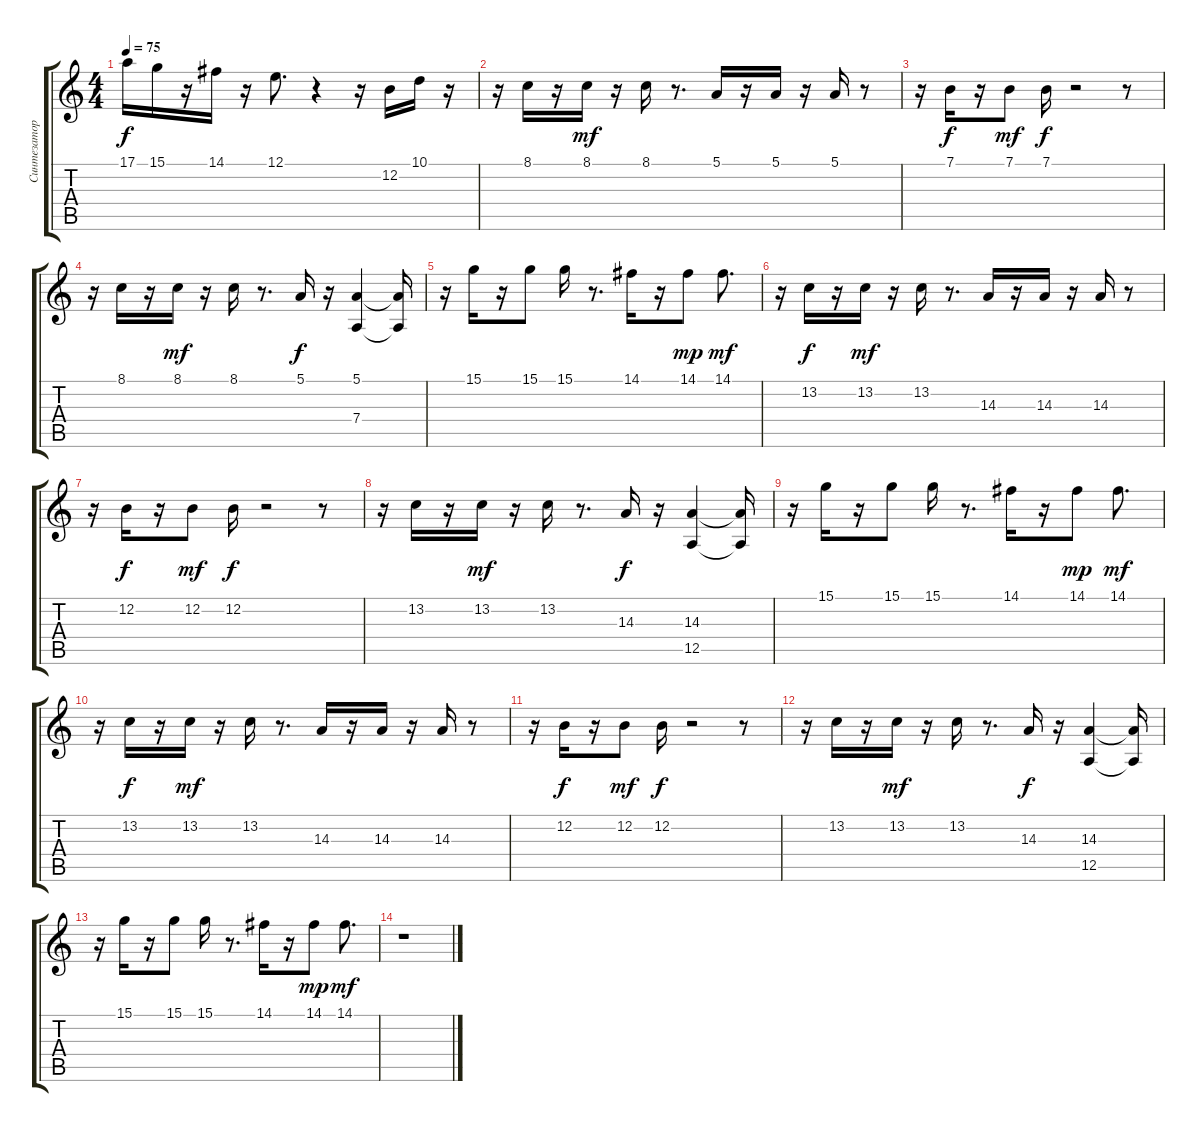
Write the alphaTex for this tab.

\track ("Синтезатор" "Синтезатор") {instrument flute}
\staff {score tabs}
\tuning (E4 B3 G3 D3 A2 E2) {hide}
\ts (4 4)
\tempo 75
\clef g2
\ks c
17.1.16{dy f} 15.1.16 r.16 14.1.16 r.16 12.1.8{d} r.4 r.16 12.2.16 10.1.16 r.16 |
r.16 8.1.16 r.16 8.1.16{dy mf} r.16 8.1.16 r.8{d} 5.1.16 r.16 5.1.16 r.16 5.1.16 r.8 |
r.16 7.1.16{dy f} r.16 7.1.8{dy mf} 7.1.16{dy f} r.2 r.8 |
r.16 8.1.16 r.16 8.1.16{dy mf} r.16 8.1.16 r.8{d} 5.1.16{dy f} r.16 (5.1 7.4).4 (5.1{t} 7.4{t}).16 |
r.16 15.1.16 r.16 15.1.8 15.1.16 r.8{d} 14.1.16 r.16 14.1.8{dy mp} 14.1.8{d dy mf} |
r.16 13.2.16{dy f} r.16 13.2.16{dy mf} r.16 13.2.16 r.8{d} 14.3.16 r.16 14.3.16 r.16 14.3.16 r.8 |
r.16 12.2.16{dy f} r.16 12.2.8{dy mf} 12.2.16{dy f} r.2 r.8 |
r.16 13.2.16 r.16 13.2.16{dy mf} r.16 13.2.16 r.8{d} 14.3.16{dy f} r.16 (14.3 12.5).4 (14.3{t} 12.5{t}).16 |
r.16 15.1.16 r.16 15.1.8 15.1.16 r.8{d} 14.1.16 r.16 14.1.8{dy mp} 14.1.8{d dy mf} |
r.16 13.2.16{dy f} r.16 13.2.16{dy mf} r.16 13.2.16 r.8{d} 14.3.16 r.16 14.3.16 r.16 14.3.16 r.8 |
r.16 12.2.16{dy f} r.16 12.2.8{dy mf} 12.2.16{dy f} r.2 r.8 |
r.16 13.2.16 r.16 13.2.16{dy mf} r.16 13.2.16 r.8{d} 14.3.16{dy f} r.16 (14.3 12.5).4 (14.3{t} 12.5{t}).16 |
r.16 15.1.16 r.16 15.1.8 15.1.16 r.8{d} 14.1.16 r.16 14.1.8{dy mp} 14.1.8{d dy mf} |
r.1
